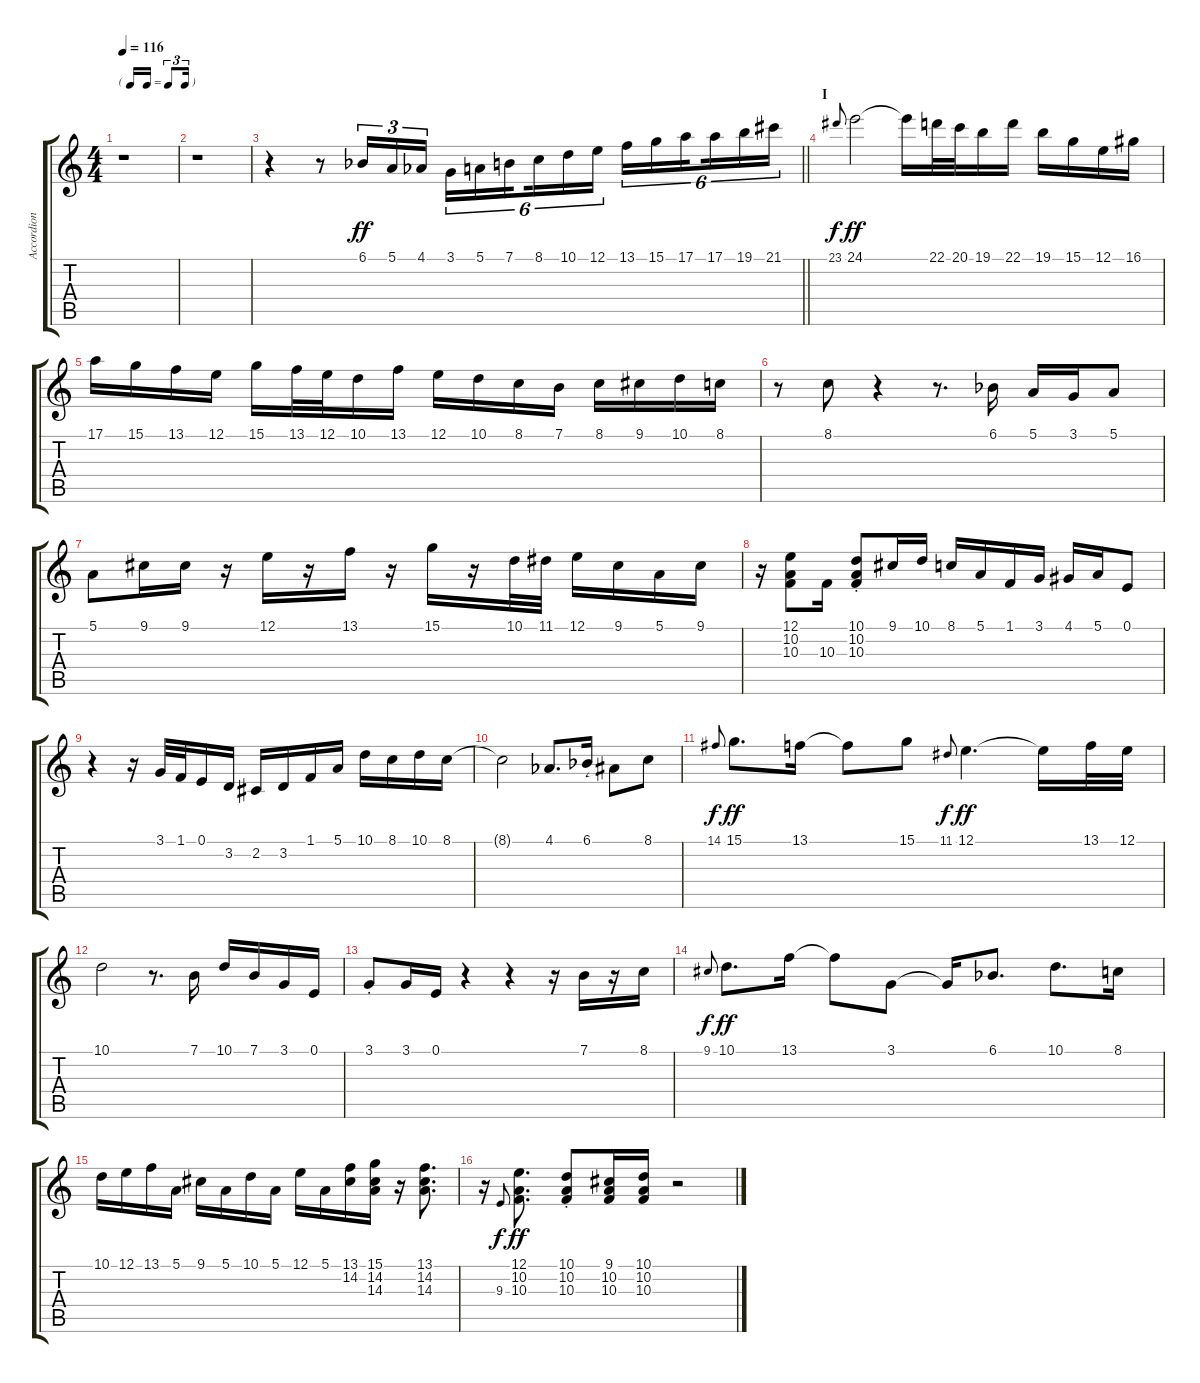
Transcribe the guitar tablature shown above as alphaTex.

\track ("Accordion" "Accordion") {instrument accordion}
\staff {score tabs}
\tuning (E4 B3 G3 D3 A2 E2) {hide}
\ts (4 4)
\tf triplet16th
\tempo 116
\clef g2
\ks c
r.1{dy ff} |
r.1 |
\barLineRight lightlight
r.4 r.8 6.1{acc b}.16{tu (3 2)} 5.1.16{tu (3 2)} 4.1{acc b}.16{tu (3 2)} 3.1.16{tu (6 4)} 5.1.16{tu (6 4)} 7.1.16{tu (6 4) beam splitsecondary} 8.1.16{tu (6 4)} 10.1.16{tu (6 4)} 12.1.16{tu (6 4)} 13.1.16{tu (6 4)} 15.1.16{tu (6 4)} 17.1.16{tu (6 4) beam splitsecondary} 17.1.16{tu (6 4)} 19.1.16{tu (6 4)} 21.1.16{tu (6 4)} |
\section ("" "I")
23.1.8{gr onbeat dy f} 24.1.2{dy ff} 24.1{t}.16 22.1.32 20.1.32 19.1.16 22.1.16 19.1.16 15.1.16 12.1.16 16.1.16 |
17.1.16 15.1.16 13.1.16 12.1.16 15.1.16 13.1.32 12.1.32 10.1.16 13.1.16 12.1.16 10.1.16 8.1.16 7.1.16 8.1.16 9.1.16 10.1.16 8.1.16 |
r.8 8.1.8 r.4 r.8{d} 6.1{acc b}.16 5.1.16 3.1.16 5.1.8 |
5.1.8 9.1.16 9.1.16 r.16 12.1.16 r.16 13.1.16 r.16 15.1.16 r.16 10.1.32 11.1.32 12.1.16 9.1.16 5.1.16 9.1.16 |
r.16 (12.1 10.2 10.3).8 10.3.16 (10.1{st} 10.2{st} 10.3{st}).8 9.1.16 10.1.16 8.1.16 5.1.16 1.1.16 3.1.16 4.1.16 5.1.16 0.1.8 |
r.4 r.16 3.1.32 1.1.32 0.1.16 3.2.16 2.2.16 3.2.16 1.1.16 5.1.16 10.1.16 8.1.16 10.1.16 8.1.16 |
8.1{t}.2 4.1{acc b}.8{d} 6.1{acc b}.16 6.1{t}.8 8.1.8 |
14.1.8{gr onbeat dy f} 15.1.8{d dy ff} 13.1.16 13.1{t}.8 15.1.8 11.1.8{gr onbeat dy f} 12.1.4{d dy ff} 12.1{t}.16 13.1.32 12.1.32 |
10.1.2 r.8{d} 7.1.16 10.1.16 7.1.16 3.1.16 0.1.16 |
3.1{st}.8 3.1.16 0.1.16 r.4 r.4 r.16 7.1.16 r.16 8.1.16 |
9.1.8{gr onbeat dy f} 10.1.8{d dy ff} 13.1.16 13.1{t}.8 3.1.8 3.1{t}.16 6.1{acc b}.8{d} 10.1.8{d} 8.1.16 |
10.1.16 12.1.16 13.1.16 5.1.16 9.1.16 5.1.16 10.1.16 5.1.16 12.1.16 5.1.16 (13.1 14.2).16 (15.1 14.2 14.3).16 r.16 (13.1 14.2 14.3).8{d} |
r.16 9.3.8{gr onbeat dy f} (12.1 10.2 10.3).8{d dy ff} (10.1{st} 10.2{st} 10.3{st}).8 (9.1 10.2 10.3).16 (10.1 10.2 10.3).16 r.2
